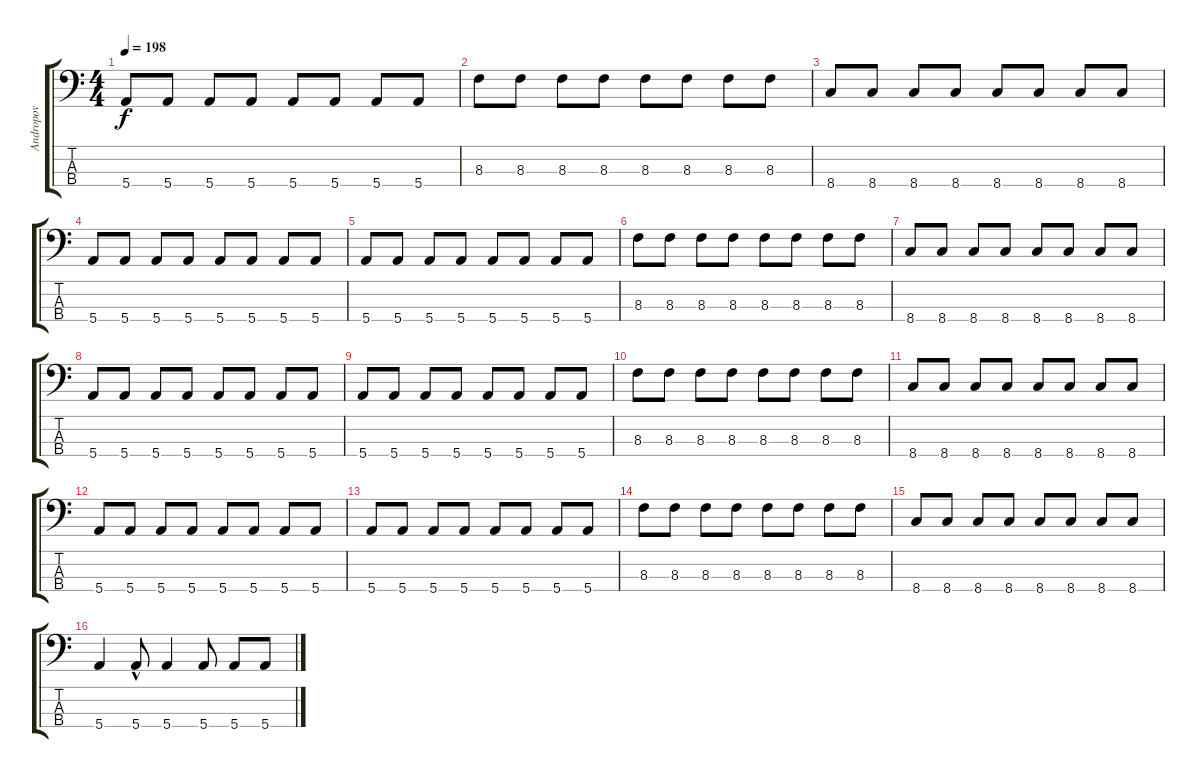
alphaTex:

\track ("Andropov" "Andropov") {instrument electricbasspick}
\staff {score tabs}
\tuning (G2 D2 A1 E1) {hide}
\ts (4 4)
\tempo 198
\clef f4
\ks c
5.4.8{dy f} 5.4.8 5.4.8 5.4.8 5.4.8 5.4.8 5.4.8 5.4.8 |
8.3.8 8.3.8 8.3.8 8.3.8 8.3.8 8.3.8 8.3.8 8.3.8 |
8.4.8 8.4.8 8.4.8 8.4.8 8.4.8 8.4.8 8.4.8 8.4.8 |
5.4.8 5.4.8 5.4.8 5.4.8 5.4.8 5.4.8 5.4.8 5.4.8 |
5.4.8 5.4.8 5.4.8 5.4.8 5.4.8 5.4.8 5.4.8 5.4.8 |
8.3.8 8.3.8 8.3.8 8.3.8 8.3.8 8.3.8 8.3.8 8.3.8 |
8.4.8 8.4.8 8.4.8 8.4.8 8.4.8 8.4.8 8.4.8 8.4.8 |
5.4.8 5.4.8 5.4.8 5.4.8 5.4.8 5.4.8 5.4.8 5.4.8 |
5.4.8 5.4.8 5.4.8 5.4.8 5.4.8 5.4.8 5.4.8 5.4.8 |
8.3.8 8.3.8 8.3.8 8.3.8 8.3.8 8.3.8 8.3.8 8.3.8 |
8.4.8 8.4.8 8.4.8 8.4.8 8.4.8 8.4.8 8.4.8 8.4.8 |
5.4.8 5.4.8 5.4.8 5.4.8 5.4.8 5.4.8 5.4.8 5.4.8 |
5.4.8 5.4.8 5.4.8 5.4.8 5.4.8 5.4.8 5.4.8 5.4.8 |
8.3.8 8.3.8 8.3.8 8.3.8 8.3.8 8.3.8 8.3.8 8.3.8 |
8.4.8 8.4.8 8.4.8 8.4.8 8.4.8 8.4.8 8.4.8 8.4.8 |
5.4.4 5.4{hac}.8 5.4.4 5.4.8 5.4.8 5.4.8
